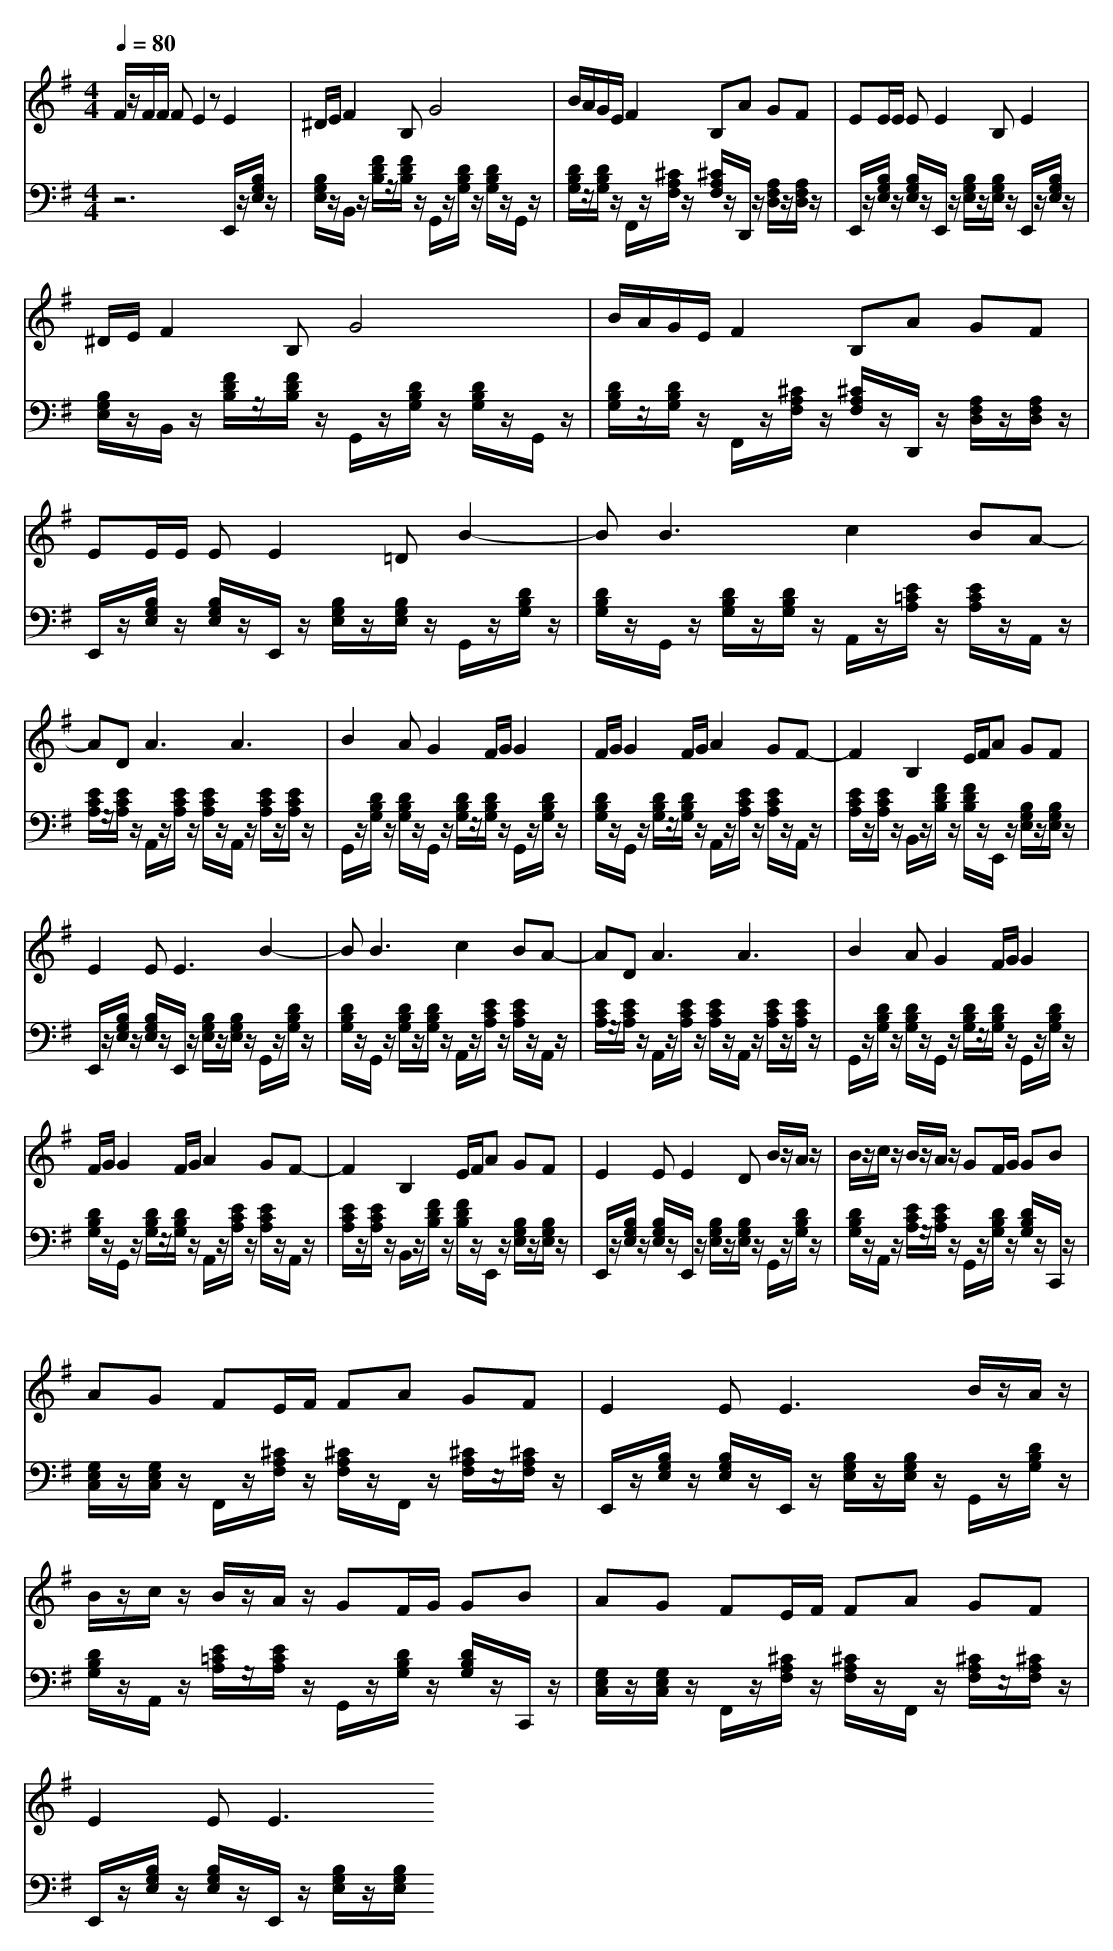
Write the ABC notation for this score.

X:1
T:
M: 4/4
L: 1/8
Q:1/4=80
K:G % 1 sharps
V:1
F/2z/2F/2F/2 FE2z E2|^D/2E/2F2B, G4|B/2A/2G/2E/2 F2 B,A GF|EE/2E/2 EE2B, E2|
^D/2E/2F2B, G4|B/2A/2G/2E/2 F2 B,A GF|EE/2E/2 EE2=D B2-|BB3 c2 BA-|
AD2<A2A3|B2 AG2F/2G/2 G2|F/2G/2G2F/2G/2 A2 GF-|F2 B,2 E/2F/2A GF|
E2 E2<E2 B2-|BB3 c2 BA-|AD2<A2A3|B2 AG2F/2G/2 G2|
F/2G/2G2F/2G/2 A2 GF-|F2 B,2 E/2F/2A GF|E2 EE2D B/2z/2A/2z/2|B/2z/2c/2z/2 B/2z/2A/2z/2 GF/2G/2 GB|
AG FE/2F/2 FA GF|E2 E2<E2 B/2z/2A/2z/2|B/2z/2c/2z/2 B/2z/2A/2z/2 GF/2G/2 GB|AG FE/2F/2 FA GF|
E2 E2<E2
V:2
z6 E,,/2z/2[B,/2G,/2E,/2]z/2|[B,/2G,/2E,/2]z/2B,,/2z/2 [F/2D/2B,/2]z/2[F/2D/2B,/2]z/2 G,,/2z/2[D/2B,/2G,/2]z/2 [D/2B,/2G,/2]z/2G,,/2z/2|[D/2B,/2G,/2]z/2[D/2B,/2G,/2]z/2 F,,/2z/2[^C/2A,/2F,/2]z/2 [^C/2A,/2F,/2]z/2D,,/2z/2 [A,/2F,/2D,/2]z/2[A,/2F,/2D,/2]z/2|E,,/2z/2[B,/2G,/2E,/2]z/2 [B,/2G,/2E,/2]z/2E,,/2z/2 [B,/2G,/2E,/2]z/2[B,/2G,/2E,/2]z/2 E,,/2z/2[B,/2G,/2E,/2]z/2|
[B,/2G,/2E,/2]z/2B,,/2z/2 [F/2D/2B,/2]z/2[F/2D/2B,/2]z/2 G,,/2z/2[D/2B,/2G,/2]z/2 [D/2B,/2G,/2]z/2G,,/2z/2|[D/2B,/2G,/2]z/2[D/2B,/2G,/2]z/2 F,,/2z/2[^C/2A,/2F,/2]z/2 [^C/2A,/2F,/2]z/2D,,/2z/2 [A,/2F,/2D,/2]z/2[A,/2F,/2D,/2]z/2|E,,/2z/2[B,/2G,/2E,/2]z/2 [B,/2G,/2E,/2]z/2E,,/2z/2 [B,/2G,/2E,/2]z/2[B,/2G,/2E,/2]z/2 G,,/2z/2[D/2B,/2G,/2]z/2|[D/2B,/2G,/2]z/2G,,/2z/2 [D/2B,/2G,/2]z/2[D/2B,/2G,/2]z/2 A,,/2z/2[E/2=C/2A,/2]z/2 [E/2C/2A,/2]z/2A,,/2z/2|
[E/2C/2A,/2]z/2[E/2C/2A,/2]z/2 A,,/2z/2[E/2C/2A,/2]z/2 [E/2C/2A,/2]z/2A,,/2z/2 [E/2C/2A,/2]z/2[E/2C/2A,/2]z/2|G,,/2z/2[D/2B,/2G,/2]z/2 [D/2B,/2G,/2]z/2G,,/2z/2 [D/2B,/2G,/2]z/2[D/2B,/2G,/2]z/2 G,,/2z/2[D/2B,/2G,/2]z/2|[D/2B,/2G,/2]z/2G,,/2z/2 [D/2B,/2G,/2]z/2[D/2B,/2G,/2]z/2 A,,/2z/2[E/2C/2A,/2]z/2 [E/2C/2A,/2]z/2A,,/2z/2|[E/2C/2A,/2]z/2[E/2C/2A,/2]z/2 B,,/2z/2[F/2D/2B,/2]z/2 [F/2D/2B,/2]z/2E,,/2z/2 [B,/2G,/2E,/2]z/2[B,/2G,/2E,/2]z/2|
E,,/2z/2[B,/2G,/2E,/2]z/2 [B,/2G,/2E,/2]z/2E,,/2z/2 [B,/2G,/2E,/2]z/2[B,/2G,/2E,/2]z/2 G,,/2z/2[D/2B,/2G,/2]z/2|[D/2B,/2G,/2]z/2G,,/2z/2 [D/2B,/2G,/2]z/2[D/2B,/2G,/2]z/2 A,,/2z/2[E/2C/2A,/2]z/2 [E/2C/2A,/2]z/2A,,/2z/2|[E/2C/2A,/2]z/2[E/2C/2A,/2]z/2 A,,/2z/2[E/2C/2A,/2]z/2 [E/2C/2A,/2]z/2A,,/2z/2 [E/2C/2A,/2]z/2[E/2C/2A,/2]z/2|G,,/2z/2[D/2B,/2G,/2]z/2 [D/2B,/2G,/2]z/2G,,/2z/2 [D/2B,/2G,/2]z/2[D/2B,/2G,/2]z/2 G,,/2z/2[D/2B,/2G,/2]z/2|
[D/2B,/2G,/2]z/2G,,/2z/2 [D/2B,/2G,/2]z/2[D/2B,/2G,/2]z/2 A,,/2z/2[E/2C/2A,/2]z/2 [E/2C/2A,/2]z/2A,,/2z/2|[E/2C/2A,/2]z/2[E/2C/2A,/2]z/2 B,,/2z/2[F/2D/2B,/2]z/2 [F/2D/2B,/2]z/2E,,/2z/2 [B,/2G,/2E,/2]z/2[B,/2G,/2E,/2]z/2|E,,/2z/2[B,/2G,/2E,/2]z/2 [B,/2G,/2E,/2]z/2E,,/2z/2 [B,/2G,/2E,/2]z/2[B,/2G,/2E,/2]z/2 G,,/2z/2[D/2B,/2G,/2]z/2|[D/2B,/2G,/2]z/2A,,/2z/2 [E/2C/2A,/2]z/2[E/2C/2A,/2]z/2 G,,/2z/2[D/2B,/2G,/2]z/2 [D/2B,/2G,/2]z/2C,,/2z/2|
[G,/2E,/2C,/2]z/2[G,/2E,/2C,/2]z/2 F,,/2z/2[^C/2A,/2F,/2]z/2 [^C/2A,/2F,/2]z/2F,,/2z/2 [^C/2A,/2F,/2]z/2[^C/2A,/2F,/2]z/2|E,,/2z/2[B,/2G,/2E,/2]z/2 [B,/2G,/2E,/2]z/2E,,/2z/2 [B,/2G,/2E,/2]z/2[B,/2G,/2E,/2]z/2 G,,/2z/2[D/2B,/2G,/2]z/2|[D/2B,/2G,/2]z/2A,,/2z/2 [E/2=C/2A,/2]z/2[E/2C/2A,/2]z/2 G,,/2z/2[D/2B,/2G,/2]z/2 [D/2B,/2G,/2]z/2C,,/2z/2|[G,/2E,/2C,/2]z/2[G,/2E,/2C,/2]z/2 F,,/2z/2[^C/2A,/2F,/2]z/2 [^C/2A,/2F,/2]z/2F,,/2z/2 [^C/2A,/2F,/2]z/2[^C/2A,/2F,/2]z/2|
E,,/2z/2[B,/2G,/2E,/2]z/2 [B,/2G,/2E,/2]z/2E,,/2z/2 [B,/2G,/2E,/2]z/2[B,/2G,/2E,/2]
